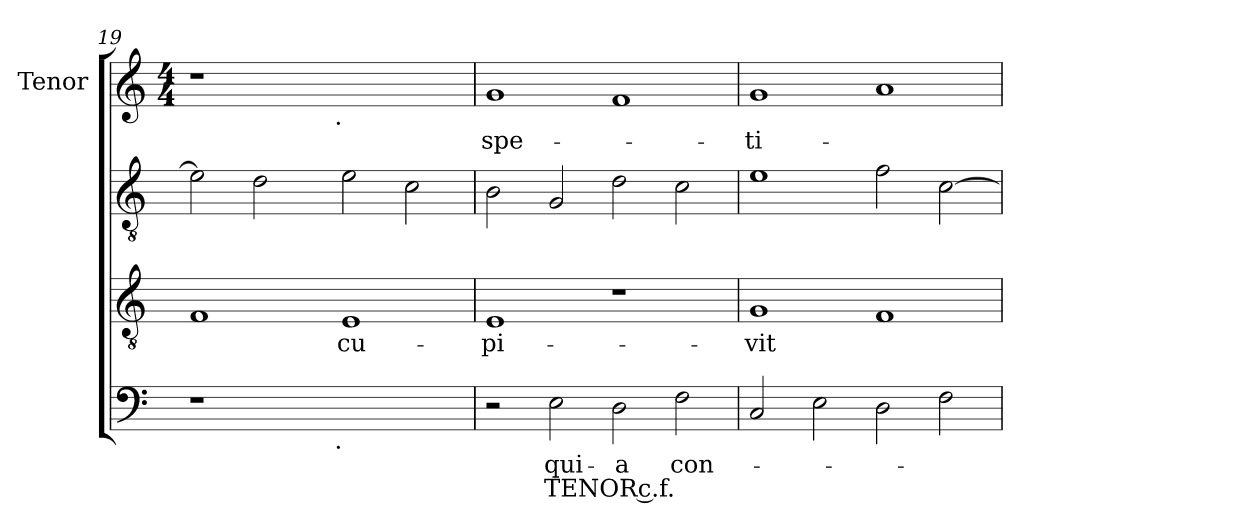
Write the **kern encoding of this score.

**kern	**text	**text	**kern	**text	**kern	**kern	**text
*part4	*part4	*part4	*part3	*part3	*part2	*part1	*part1
*staff4	*staff4	*staff4	*staff3	*staff3	*staff2	*staff1	*staff1
*	*	*	*	*	*	*I"Tenor	*
*clefF4	*	*	*clefGv2	*	*clefGv2	*clefG2	*
*k[]	*	*	*k[]	*	*k[]	*k[]	*
*C:	*	*	*C:	*	*C:	*C:	*
*	*	*	*	*	*	*M4/4	*
=19	=19	=19	=19	=19	=19	=19	=19
*^	*	*	*	*	*	*^	*
1r	2ryy	.	.	1F	.	2e\]	1r	2ryy	.
.	4ryy	.	.	.	.	2d\	.	4ryy	.
.	8...ryy	.	.	.	.	.	.	8...ryy	.
!	!	!	!	!	!	!	!	!LO:TX:b:t=.	!
!	!LO:TX:b:t=.	!	!	!	!	!	!	!	!
.	1ryy	.	.	.	.	.	.	1ryy	.
!	!	!	!	!	!LO:LY:b	!	!	!	!
1ryy	.	.	.	1E	-cu-	2e\	1ryy	.	.
.	.	.	.	.	.	2c\	.	.	.
.	64ryy	.	.	.	.	.	.	64ryy	.
=20!	=20!	=20!	=20!	=20!	=20!	=20!	=20!	=20!	=20!
!	!	!	!	!	!LO:LY:b	!	!	!	!LO:LY:b
*v	*v	*	*	*	*	*	*v	*v	*
2r	.	.	1E	-pi-	2B\	1g	spe-
!	!LO:LY:b	!LO:LY:b	!	!	!	!	!
2E\	qui-	TENOR c.f.	.	.	2G/	.	.
!	!LO:LY:b	!	!	!	!	!	!
2D\	-a	.	1r	.	2d\	1f	.
!	!LO:LY:b	!	!	!	!	!	!
2F\	con-	.	.	.	2c\	.	.
!!LO:LB:g=z
=21!	=21!	=21!	=21!	=21!	=21!	=21!	=21!
!	!	!	!	!LO:LY:b	!	!	!LO:LY:b
2C/	.	.	1G	-vit	1e	1g	-ti-
2E\	.	.	.	.	.	.	.
2D\	.	.	1F	.	2f\	1a	.
2F\	.	.	.	.	[>2c\	.	.
=!	=!	=!	=!	=!	=!	=!	=!
*-	*-	*-	*-	*-	*-	*-	*-
